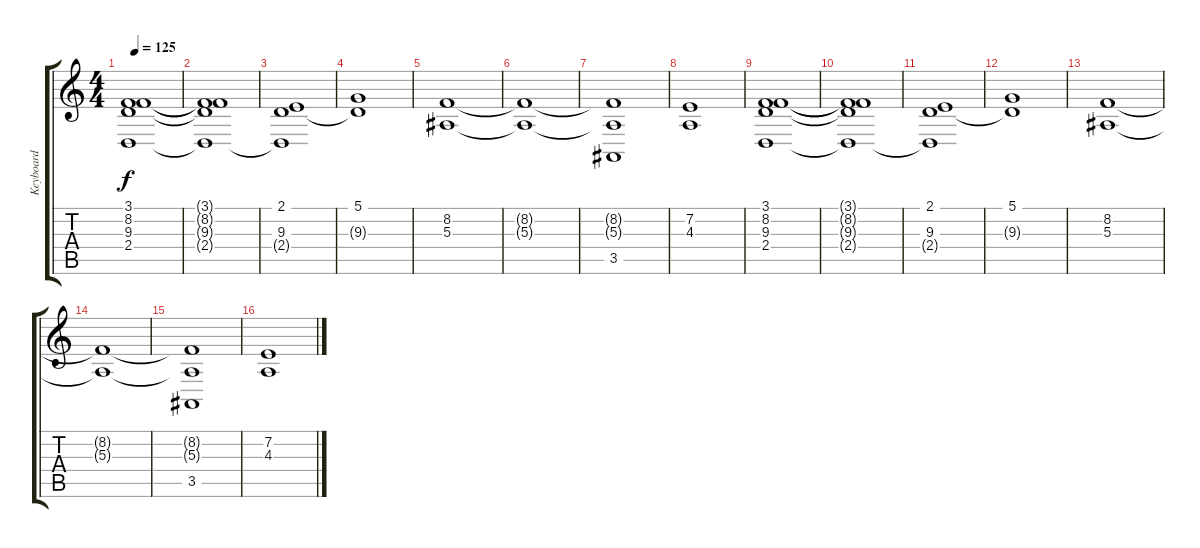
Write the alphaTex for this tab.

\track ("Keyboard" "Keyboard") {instrument stringensemble2}
\staff {score tabs}
\tuning (D4 A3 F3 C3 G2 D2) {hide}
\ts (4 4)
\tempo 125
\clef g2
\ks c
(3.1 8.2 9.3 2.4).1{dy f} |
(3.1{t} 8.2{t} 9.3{t} 2.4{t}).1 |
(2.1 9.3 2.4{t}).1 |
(5.1 9.3{t}).1 |
(8.2 5.3).1 |
(8.2{t} 5.3{t}).1 |
(8.2{t} 5.3{t} 3.5).1 |
(7.2 4.3).1 |
(3.1 8.2 9.3 2.4).1 |
(3.1{t} 8.2{t} 9.3{t} 2.4{t}).1 |
(2.1 9.3 2.4{t}).1 |
(5.1 9.3{t}).1 |
(8.2 5.3).1 |
(8.2{t} 5.3{t}).1 |
(8.2{t} 5.3{t} 3.5).1 |
(7.2 4.3).1
